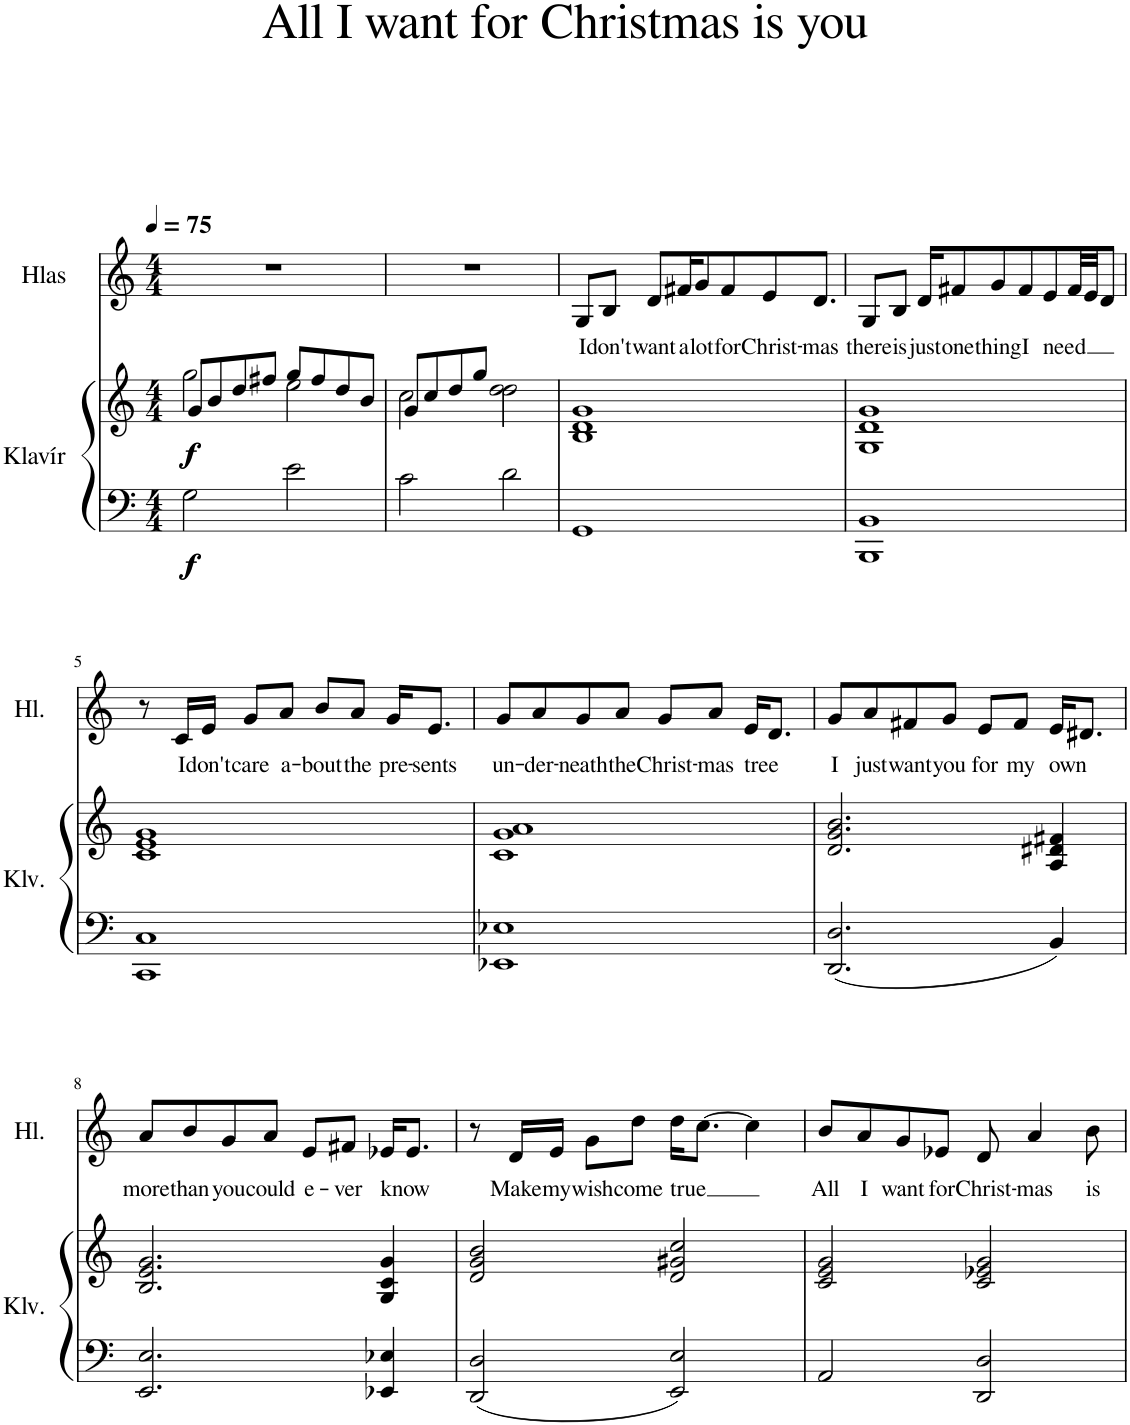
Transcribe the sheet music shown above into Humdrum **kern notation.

**kern	**kern	**dynam	**kern	**text
*part2	*part2	*part2	*part1	*part1
*staff3	*staff2	*staff2/3	*staff1	*staff1
*I"Klavír	*	*	*I"Hlas	*
*I'Klv.	*	*	*I'Hl.	*
*clefF4	*clefG2	*	*clefG2	*
*k[]	*k[]	*	*k[]	*
*M4/4	*M4/4	*	*M4/4	*
*MM75	*MM75	*	*MM75	*
=1	=1	=1	=1	=1
*	*^	*	*	*
!	!	!	!LO:DY:b=2	!	!
!	!	!	!LO:DY:n=1:b=2	!	!
!	!	!	!LO:DY:n=2:b	!	!
!	!	!	!LO:DY:n=3:b	!	!
2G\	8g/L	2gg\	f f f f	1r	.
.	8b/	.	.	.	.
.	8dd/	.	.	.	.
.	8ff#X/J	.	.	.	.
2e\	8gg/L	2ee\	.	.	.
.	8ff#/	.	.	.	.
.	8dd/	.	.	.	.
.	8b/J	.	.	.	.
=2	=2	=2	=2	=2	=2
2c\	8g/L	2cc\	.	1r	.
.	8cc/	.	.	.	.
.	8dd/	.	.	.	.
.	8gg/J	.	.	.	.
2d\	2dd\	2dd\	.	.	.
=3	=3	=3	=3	=3	=3
!	!	!	!	!	!LO:LY:b
*	*v	*v	*	*	*
1GG	1B 1d 1g	.	8G/L	I
!	!	!	!	!LO:LY:b
.	.	.	8B/J	don't
!	!	!	!	!LO:LY:b
.	.	.	8d/L	want
!	!	!	!	!LO:LY:b
.	.	.	16f#X/K	a
!	!	!	!	!LO:LY:b
.	.	.	8g/	lot
!	!	!	!	!LO:LY:b
.	.	.	8f#/	for
!	!	!	!	!LO:LY:b
.	.	.	8e/	Christ-
!	!	!	!	!LO:LY:b
.	.	.	8.d/J	-mas
=4	=4	=4	=4	=4
!	!	!	!	!LO:LY:b
1BBB 1BB	1G 1d 1g	.	8G/L	there
!	!	!	!	!LO:LY:b
.	.	.	8B/J	is
!	!	!	!	!LO:LY:b
.	.	.	16d/KL	just
!	!	!	!	!LO:LY:b
.	.	.	8f#X/	one
!	!	!	!	!LO:LY:b
.	.	.	8g/	thing
!	!	!	!	!LO:LY:b
.	.	.	8f#/	I
!	!	!	!	!LO:LY:b
.	.	.	8e/	need
.	.	.	32f#/LL	.
.	.	.	32e/JJ	.
.	.	.	8d/J	.
!!LO:LB:g=z
=5	=5	=5	=5	=5
1CC 1C	1c 1e 1g	.	8r	.
!	!	!	!	!LO:LY:b
.	.	.	16c/LL	I
!	!	!	!	!LO:LY:b
.	.	.	16e/JJ	don't
!	!	!	!	!LO:LY:b
.	.	.	8g/L	care
!	!	!	!	!LO:LY:b
.	.	.	8a/J	a-
!	!	!	!	!LO:LY:b
.	.	.	8b/L	-bout
!	!	!	!	!LO:LY:b
.	.	.	8a/J	the
!	!	!	!	!LO:LY:b
.	.	.	16g/KL	pre-
!	!	!	!	!LO:LY:b
.	.	.	8.e/J	-sents
=6	=6	=6	=6	=6
!	!	!	!	!LO:LY:b
1EE-X 1E-X	1c 1g 1a	.	8g/L	un-
!	!	!	!	!LO:LY:b
.	.	.	8a/	-der-
!	!	!	!	!LO:LY:b
.	.	.	8g/	-neath
!	!	!	!	!LO:LY:b
.	.	.	8a/J	the
!	!	!	!	!LO:LY:b
.	.	.	8g/L	Christ-
!	!	!	!	!LO:LY:b
.	.	.	8a/J	-mas
!	!	!	!	!LO:LY:b
.	.	.	16e/KL	tree
.	.	.	8.d/J	.
=7	=7	=7	=7	=7
!	!	!	!	!LO:LY:b
2.DD/ 2.D/	2.d/ 2.g/ 2.b/	.	8g/L	I
!	!	!	!	!LO:LY:b
.	.	.	8a/	just
!	!	!	!	!LO:LY:b
.	.	.	8f#X/	want
!	!	!	!	!LO:LY:b
.	.	.	8g/J	you
!	!	!	!	!LO:LY:b
.	.	.	8e/L	for
!	!	!	!	!LO:LY:b
.	.	.	8f#/J	my
!	!	!	!	!LO:LY:b
4BB/	4A/ 4d#X/ 4f#X/	.	16e/KL	-own
.	.	.	8.d#X/J	.
!!LO:LB:g=z
=8	=8	=8	=8	=8
!	!	!	!	!LO:LY:b
2.EE/ 2.E/	2.B/ 2.e/ 2.g/	.	8a/L	more
!	!	!	!	!LO:LY:b
.	.	.	8b/	than
!	!	!	!	!LO:LY:b
.	.	.	8g/	you
!	!	!	!	!LO:LY:b
.	.	.	8a/J	could
!	!	!	!	!LO:LY:b
.	.	.	8e/L	e-
!	!	!	!	!LO:LY:b
.	.	.	8f#X/J	-ver
!	!	!	!	!LO:LY:b
4EE-X/ 4E-X/	4G/ 4c/ 4g/	.	16e-X/KL	know
.	.	.	8.e-/J	.
=9	=9	=9	=9	=9
2DD/ 2D/	2d/ 2g/ 2b/	.	8r	.
!	!	!	!	!LO:LY:b
.	.	.	16d/LL	Make
!	!	!	!	!LO:LY:b
.	.	.	16e/JJ	my
!	!	!	!	!LO:LY:b
.	.	.	8g\L	wish
!	!	!	!	!LO:LY:b
.	.	.	8dd\J	come
!	!	!	!	!LO:LY:b
2EE/ 2E/	2d/ 2g#X/ 2cc/	.	16dd\KL	true
.	.	.	[8.cc\J	.
.	.	.	4cc\]	.
=10	=10	=10	=10	=10
!	!	!	!	!LO:LY:b
2AA/	2c/ 2e/ 2g/	.	8b/L	All
!	!	!	!	!LO:LY:b
.	.	.	8a/	I
!	!	!	!	!LO:LY:b
.	.	.	8g/	want
!	!	!	!	!LO:LY:b
.	.	.	8e-X/J	for
!	!	!	!	!LO:LY:b
2DD/ 2D/	2c/ 2e-X/ 2g/	.	8d/	Christ-
!	!	!	!	!LO:LY:b
.	.	.	4a/	-mas
!	!	!	!	!LO:LY:b
.	.	.	8b\	is
=	=	=	=	=
*-	*-	*-	*-	*-
